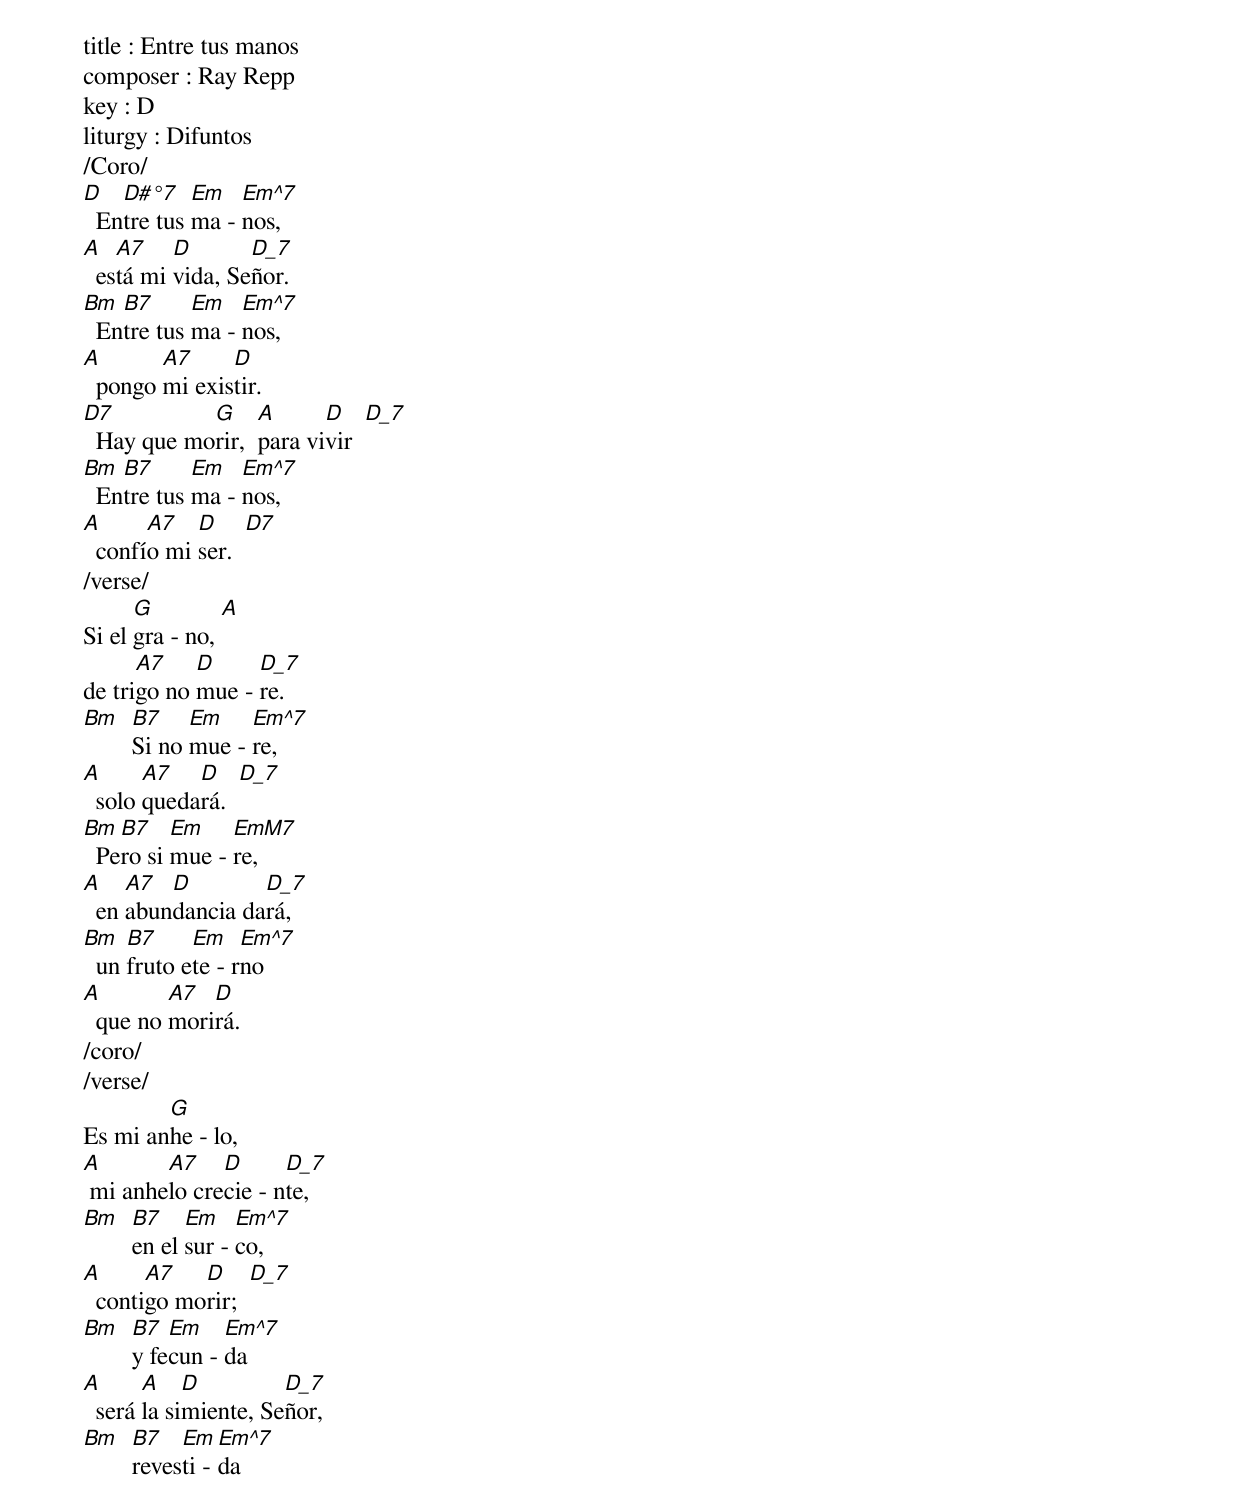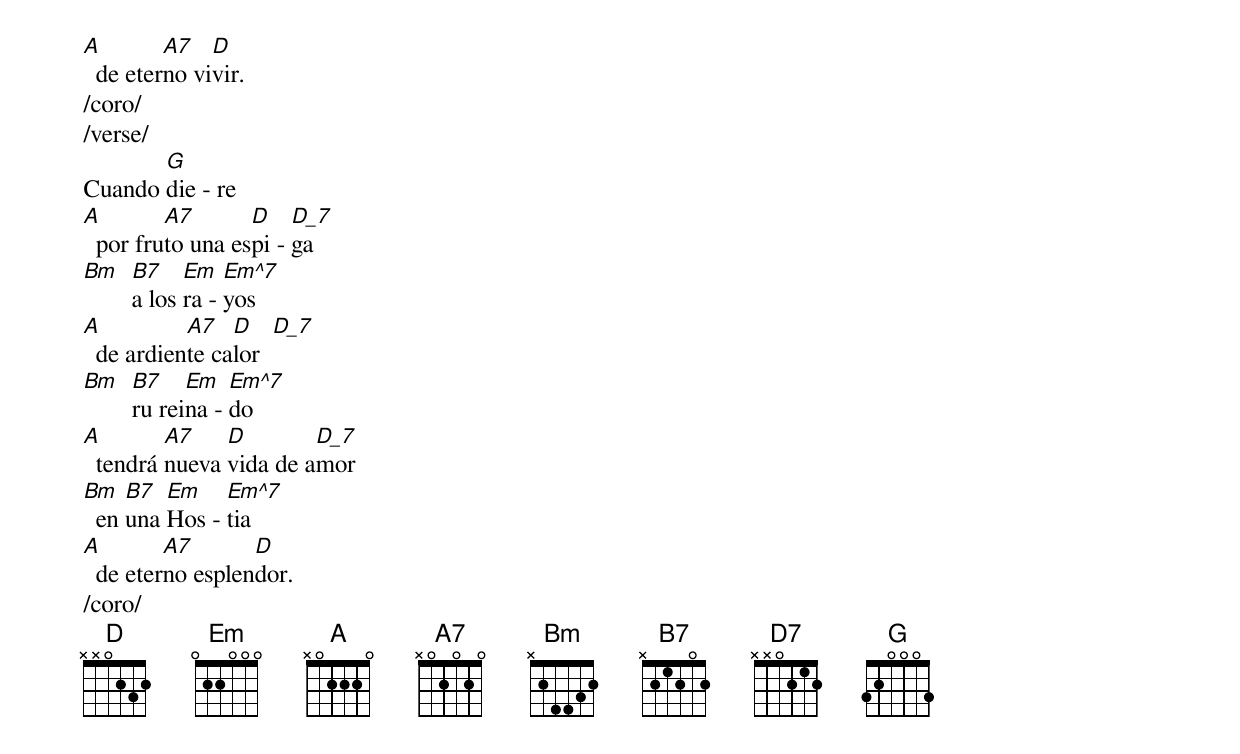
title : Entre tus manos
composer : Ray Repp
key : D
liturgy : Difuntos
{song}
/Coro/
[D]  En[D#°7]tre tus [Em]ma - [Em^7]nos,
[A]  es[A7]tá mi [D]vida, Se[D_7]ñor.
[Bm]  En[B7]tre tus [Em]ma - [Em^7]nos,
[A]  pongo [A7]mi exis[D]tir.
[D7]  Hay que mo[G]rir,  [A]para vi[D]vir  [D_7]
[Bm]  En[B7]tre tus [Em]ma - [Em^7]nos,
[A]  confí[A7]o mi [D]ser.  [D7]
/verse/
Si el [G]gra - no, [A]
de tri[A7]go no [D]mue - [D_7]re.
[Bm]  [B7]Si no [Em]mue - [Em^7]re,
[A]  solo [A7]queda[D]rá.  [D_7]
[Bm]  Pe[B7]ro si [Em]mue - [EmM7]re,
[A]  en [A7]abun[D]dancia da[D_7]rá,
[Bm]  un [B7]fruto e[Em]te - r[Em^7]no
[A]  que no [A7]mori[D]rá.
/coro/
/verse/
Es mi an[G]he - lo,
[A] mi anhe[A7]lo cre[D]cie - n[D_7]te,
[Bm]  [B7]en el [Em]sur - [Em^7]co,
[A]  conti[A7]go mo[D]rir;  [D_7]
[Bm]  [B7]y fe[Em]cun - [Em^7]da
[A]  será [A]la si[D]miente, Se[D_7]ñor,
[Bm]  [B7]reves[Em]ti - [Em^7]da
[A]  de eter[A7]no vi[D]vir.
/coro/
/verse/
Cuando [G]die - re
[A]  por fru[A7]to una es[D]pi - [D_7]ga
[Bm]  [B7]a los [Em]ra - [Em^7]yos
[A]  de ardien[A7]te ca[D]lor  [D_7]
[Bm]  [B7]ru rei[Em]na - [Em^7]do
[A]  tendrá [A7]nueva [D]vida de a[D_7]mor
[Bm]  en [B7]una [Em]Hos - [Em^7]tia
[A]  de eter[A7]no esplen[D]dor.
/coro/
